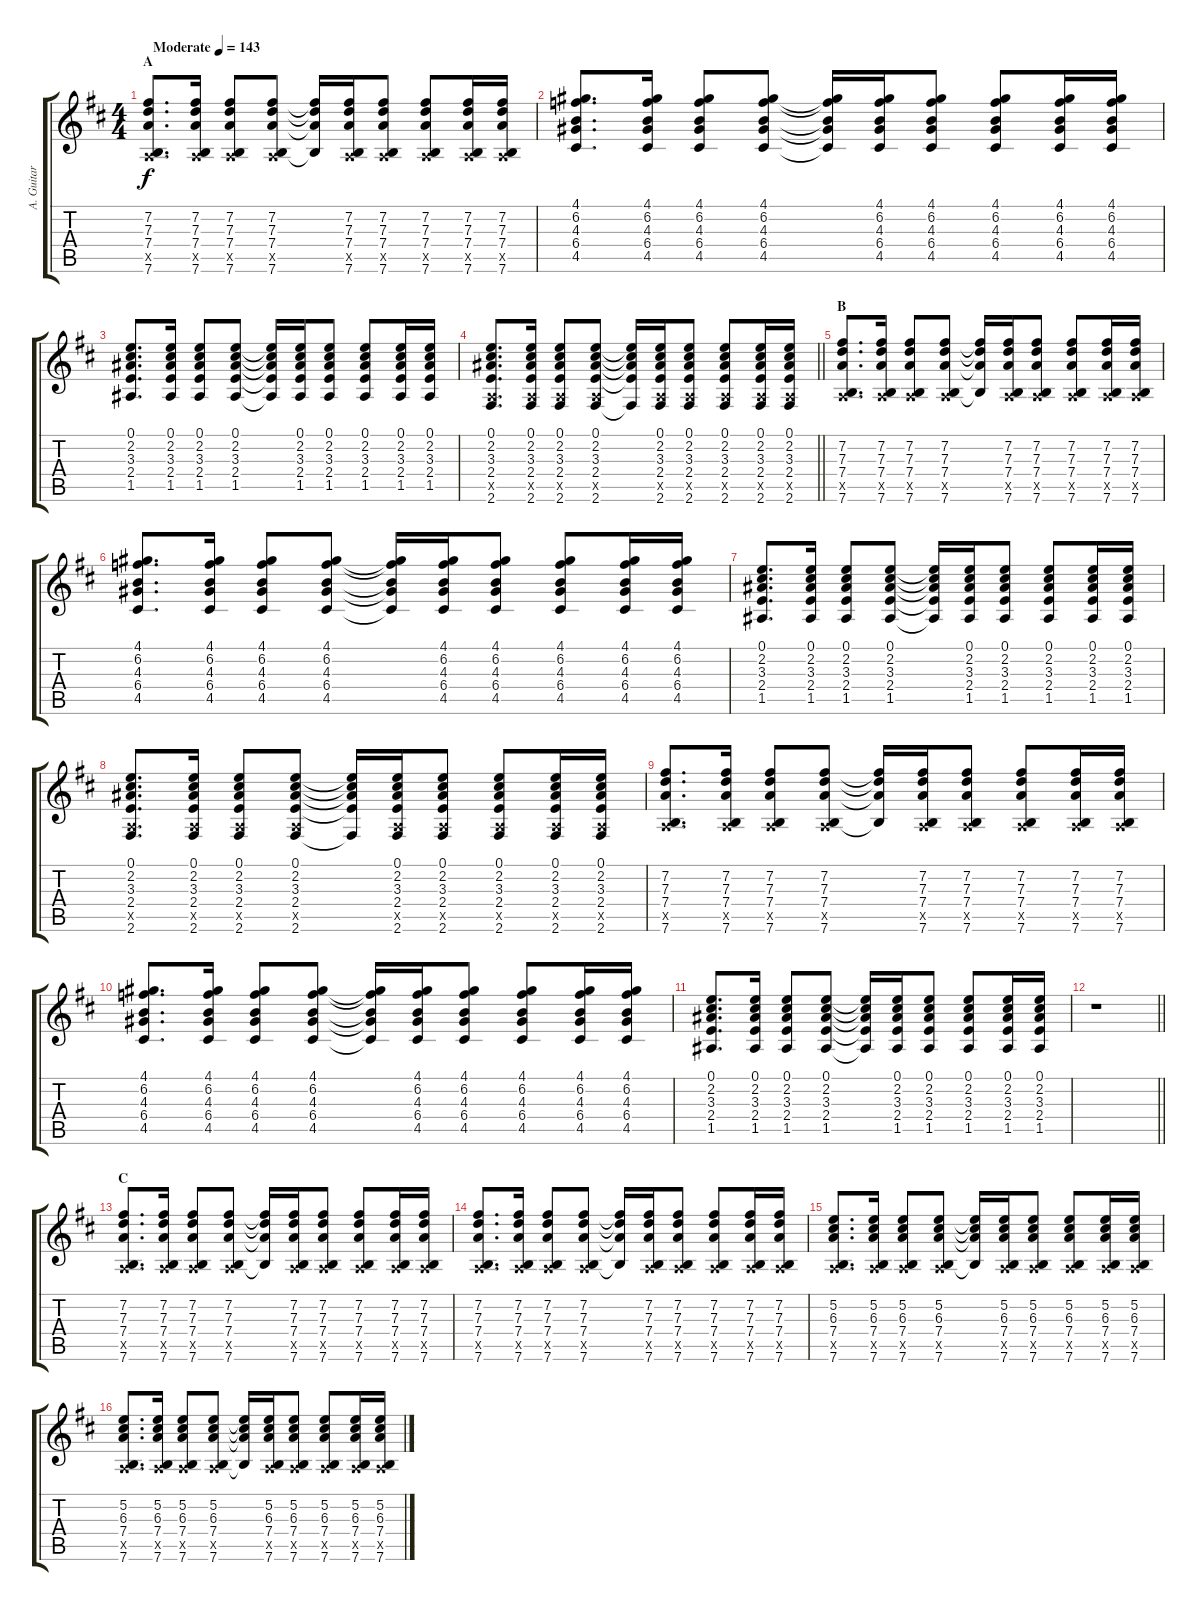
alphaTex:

\track ("A. Guitar" "A. Guitar") {instrument acousticguitarsteel}
\staff {score tabs}
\tuning (E4 B3 G3 D3 A2 E2) {hide}
\ts (4 4)
\section ("" "A")
\tempo (143 "Moderate")
\clef g2
\ks d
(7.2 7.3 7.4 0.5{x} 7.6).8{d dy f instrument acousticguitarsteel} (7.2 7.3 7.4 0.5{x} 7.6).16 (7.2 7.3 7.4 0.5{x} 7.6).8 (7.2 7.3 7.4 0.5{x} 7.6).8 (7.2{t} 7.3{t} 7.4{t} 7.6{t}).16 (7.2 7.3 7.4 0.5{x} 7.6).16 (7.2 7.3 7.4 0.5{x} 7.6).8 (7.2 7.3 7.4 0.5{x} 7.6).8 (7.2 7.3 7.4 0.5{x} 7.6).16 (7.2 7.3 7.4 0.5{x} 7.6).16 |
(4.1 6.2 4.3 6.4 4.5).8{d} (4.1 6.2 4.3 6.4 4.5).16 (4.1 6.2 4.3 6.4 4.5).8 (4.1 6.2 4.3 6.4 4.5).8 (4.1{t} 6.2{t} 4.3{t} 6.4{t} 4.5{t}).16 (4.1 6.2 4.3 6.4 4.5).16 (4.1 6.2 4.3 6.4 4.5).8 (4.1 6.2 4.3 6.4 4.5).8 (4.1 6.2 4.3 6.4 4.5).16 (4.1 6.2 4.3 6.4 4.5).16 |
(0.1 2.2 3.3 2.4 1.5).8{d} (0.1 2.2 3.3 2.4 1.5).16 (0.1 2.2 3.3 2.4 1.5).8 (0.1 2.2 3.3 2.4 1.5).8 (0.1{t} 2.2{t} 3.3{t} 2.4{t} 1.5{t}).16 (0.1 2.2 3.3 2.4 1.5).16 (0.1 2.2 3.3 2.4 1.5).8 (0.1 2.2 3.3 2.4 1.5).8 (0.1 2.2 3.3 2.4 1.5).16 (0.1 2.2 3.3 2.4 1.5).16 |
\barLineRight lightlight
(0.1 2.2 3.3 2.4 0.5{x} 2.6).8{d} (0.1 2.2 3.3 2.4 0.5{x} 2.6).16 (0.1 2.2 3.3 2.4 0.5{x} 2.6).8 (0.1 2.2 3.3 2.4 0.5{x} 2.6).8 (0.1{t} 2.2{t} 3.3{t} 2.4{t} 2.6{t}).16 (0.1 2.2 3.3 2.4 0.5{x} 2.6).16 (0.1 2.2 3.3 2.4 0.5{x} 2.6).8 (0.1 2.2 3.3 2.4 0.5{x} 2.6).8 (0.1 2.2 3.3 2.4 0.5{x} 2.6).16 (0.1 2.2 3.3 2.4 0.5{x} 2.6).16 |
\section ("" "B")
(7.2 7.3 7.4 0.5{x} 7.6).8{d} (7.2 7.3 7.4 0.5{x} 7.6).16 (7.2 7.3 7.4 0.5{x} 7.6).8 (7.2 7.3 7.4 0.5{x} 7.6).8 (7.2{t} 7.3{t} 7.4{t} 7.6{t}).16 (7.2 7.3 7.4 0.5{x} 7.6).16 (7.2 7.3 7.4 0.5{x} 7.6).8 (7.2 7.3 7.4 0.5{x} 7.6).8 (7.2 7.3 7.4 0.5{x} 7.6).16 (7.2 7.3 7.4 0.5{x} 7.6).16 |
(4.1 6.2 4.3 6.4 4.5).8{d} (4.1 6.2 4.3 6.4 4.5).16 (4.1 6.2 4.3 6.4 4.5).8 (4.1 6.2 4.3 6.4 4.5).8 (4.1{t} 6.2{t} 4.3{t} 6.4{t} 4.5{t}).16 (4.1 6.2 4.3 6.4 4.5).16 (4.1 6.2 4.3 6.4 4.5).8 (4.1 6.2 4.3 6.4 4.5).8 (4.1 6.2 4.3 6.4 4.5).16 (4.1 6.2 4.3 6.4 4.5).16 |
(0.1 2.2 3.3 2.4 1.5).8{d} (0.1 2.2 3.3 2.4 1.5).16 (0.1 2.2 3.3 2.4 1.5).8 (0.1 2.2 3.3 2.4 1.5).8 (0.1{t} 2.2{t} 3.3{t} 2.4{t} 1.5{t}).16 (0.1 2.2 3.3 2.4 1.5).16 (0.1 2.2 3.3 2.4 1.5).8 (0.1 2.2 3.3 2.4 1.5).8 (0.1 2.2 3.3 2.4 1.5).16 (0.1 2.2 3.3 2.4 1.5).16 |
(0.1 2.2 3.3 2.4 0.5{x} 2.6).8{d} (0.1 2.2 3.3 2.4 0.5{x} 2.6).16 (0.1 2.2 3.3 2.4 0.5{x} 2.6).8 (0.1 2.2 3.3 2.4 0.5{x} 2.6).8 (0.1{t} 2.2{t} 3.3{t} 2.4{t} 2.6{t}).16 (0.1 2.2 3.3 2.4 0.5{x} 2.6).16 (0.1 2.2 3.3 2.4 0.5{x} 2.6).8 (0.1 2.2 3.3 2.4 0.5{x} 2.6).8 (0.1 2.2 3.3 2.4 0.5{x} 2.6).16 (0.1 2.2 3.3 2.4 0.5{x} 2.6).16 |
(7.2 7.3 7.4 0.5{x} 7.6).8{d} (7.2 7.3 7.4 0.5{x} 7.6).16 (7.2 7.3 7.4 0.5{x} 7.6).8 (7.2 7.3 7.4 0.5{x} 7.6).8 (7.2{t} 7.3{t} 7.4{t} 7.6{t}).16 (7.2 7.3 7.4 0.5{x} 7.6).16 (7.2 7.3 7.4 0.5{x} 7.6).8 (7.2 7.3 7.4 0.5{x} 7.6).8 (7.2 7.3 7.4 0.5{x} 7.6).16 (7.2 7.3 7.4 0.5{x} 7.6).16 |
(4.1 6.2 4.3 6.4 4.5).8{d} (4.1 6.2 4.3 6.4 4.5).16 (4.1 6.2 4.3 6.4 4.5).8 (4.1 6.2 4.3 6.4 4.5).8 (4.1{t} 6.2{t} 4.3{t} 6.4{t} 4.5{t}).16 (4.1 6.2 4.3 6.4 4.5).16 (4.1 6.2 4.3 6.4 4.5).8 (4.1 6.2 4.3 6.4 4.5).8 (4.1 6.2 4.3 6.4 4.5).16 (4.1 6.2 4.3 6.4 4.5).16 |
(0.1 2.2 3.3 2.4 1.5).8{d} (0.1 2.2 3.3 2.4 1.5).16 (0.1 2.2 3.3 2.4 1.5).8 (0.1 2.2 3.3 2.4 1.5).8 (0.1{t} 2.2{t} 3.3{t} 2.4{t} 1.5{t}).16 (0.1 2.2 3.3 2.4 1.5).16 (0.1 2.2 3.3 2.4 1.5).8 (0.1 2.2 3.3 2.4 1.5).8 (0.1 2.2 3.3 2.4 1.5).16 (0.1 2.2 3.3 2.4 1.5).16 |
\barLineRight lightlight
r.1 |
\section ("" "C")
(7.2 7.3 7.4 0.5{x} 7.6).8{d} (7.2 7.3 7.4 0.5{x} 7.6).16 (7.2 7.3 7.4 0.5{x} 7.6).8 (7.2 7.3 7.4 0.5{x} 7.6).8 (7.2{t} 7.3{t} 7.4{t} 7.6{t}).16 (7.2 7.3 7.4 0.5{x} 7.6).16 (7.2 7.3 7.4 0.5{x} 7.6).8 (7.2 7.3 7.4 0.5{x} 7.6).8 (7.2 7.3 7.4 0.5{x} 7.6).16 (7.2 7.3 7.4 0.5{x} 7.6).16 |
(7.2 7.3 7.4 0.5{x} 7.6).8{d} (7.2 7.3 7.4 0.5{x} 7.6).16 (7.2 7.3 7.4 0.5{x} 7.6).8 (7.2 7.3 7.4 0.5{x} 7.6).8 (7.2{t} 7.3{t} 7.4{t} 7.6{t}).16 (7.2 7.3 7.4 0.5{x} 7.6).16 (7.2 7.3 7.4 0.5{x} 7.6).8 (7.2 7.3 7.4 0.5{x} 7.6).8 (7.2 7.3 7.4 0.5{x} 7.6).16 (7.2 7.3 7.4 0.5{x} 7.6).16 |
(5.2 6.3 7.4 0.5{x} 7.6).8{d} (5.2 6.3 7.4 0.5{x} 7.6).16 (5.2 6.3 7.4 0.5{x} 7.6).8 (5.2 6.3 7.4 0.5{x} 7.6).8 (5.2{t} 6.3{t} 7.4{t} 7.6{t}).16 (5.2 6.3 7.4 0.5{x} 7.6).16 (5.2 6.3 7.4 0.5{x} 7.6).8 (5.2 6.3 7.4 0.5{x} 7.6).8 (5.2 6.3 7.4 0.5{x} 7.6).16 (5.2 6.3 7.4 0.5{x} 7.6).16 |
(5.2 6.3 7.4 0.5{x} 7.6).8{d} (5.2 6.3 7.4 0.5{x} 7.6).16 (5.2 6.3 7.4 0.5{x} 7.6).8 (5.2 6.3 7.4 0.5{x} 7.6).8 (5.2{t} 6.3{t} 7.4{t} 7.6{t}).16 (5.2 6.3 7.4 0.5{x} 7.6).16 (5.2 6.3 7.4 0.5{x} 7.6).8 (5.2 6.3 7.4 0.5{x} 7.6).8 (5.2 6.3 7.4 0.5{x} 7.6).16 (5.2 6.3 7.4 0.5{x} 7.6).16
